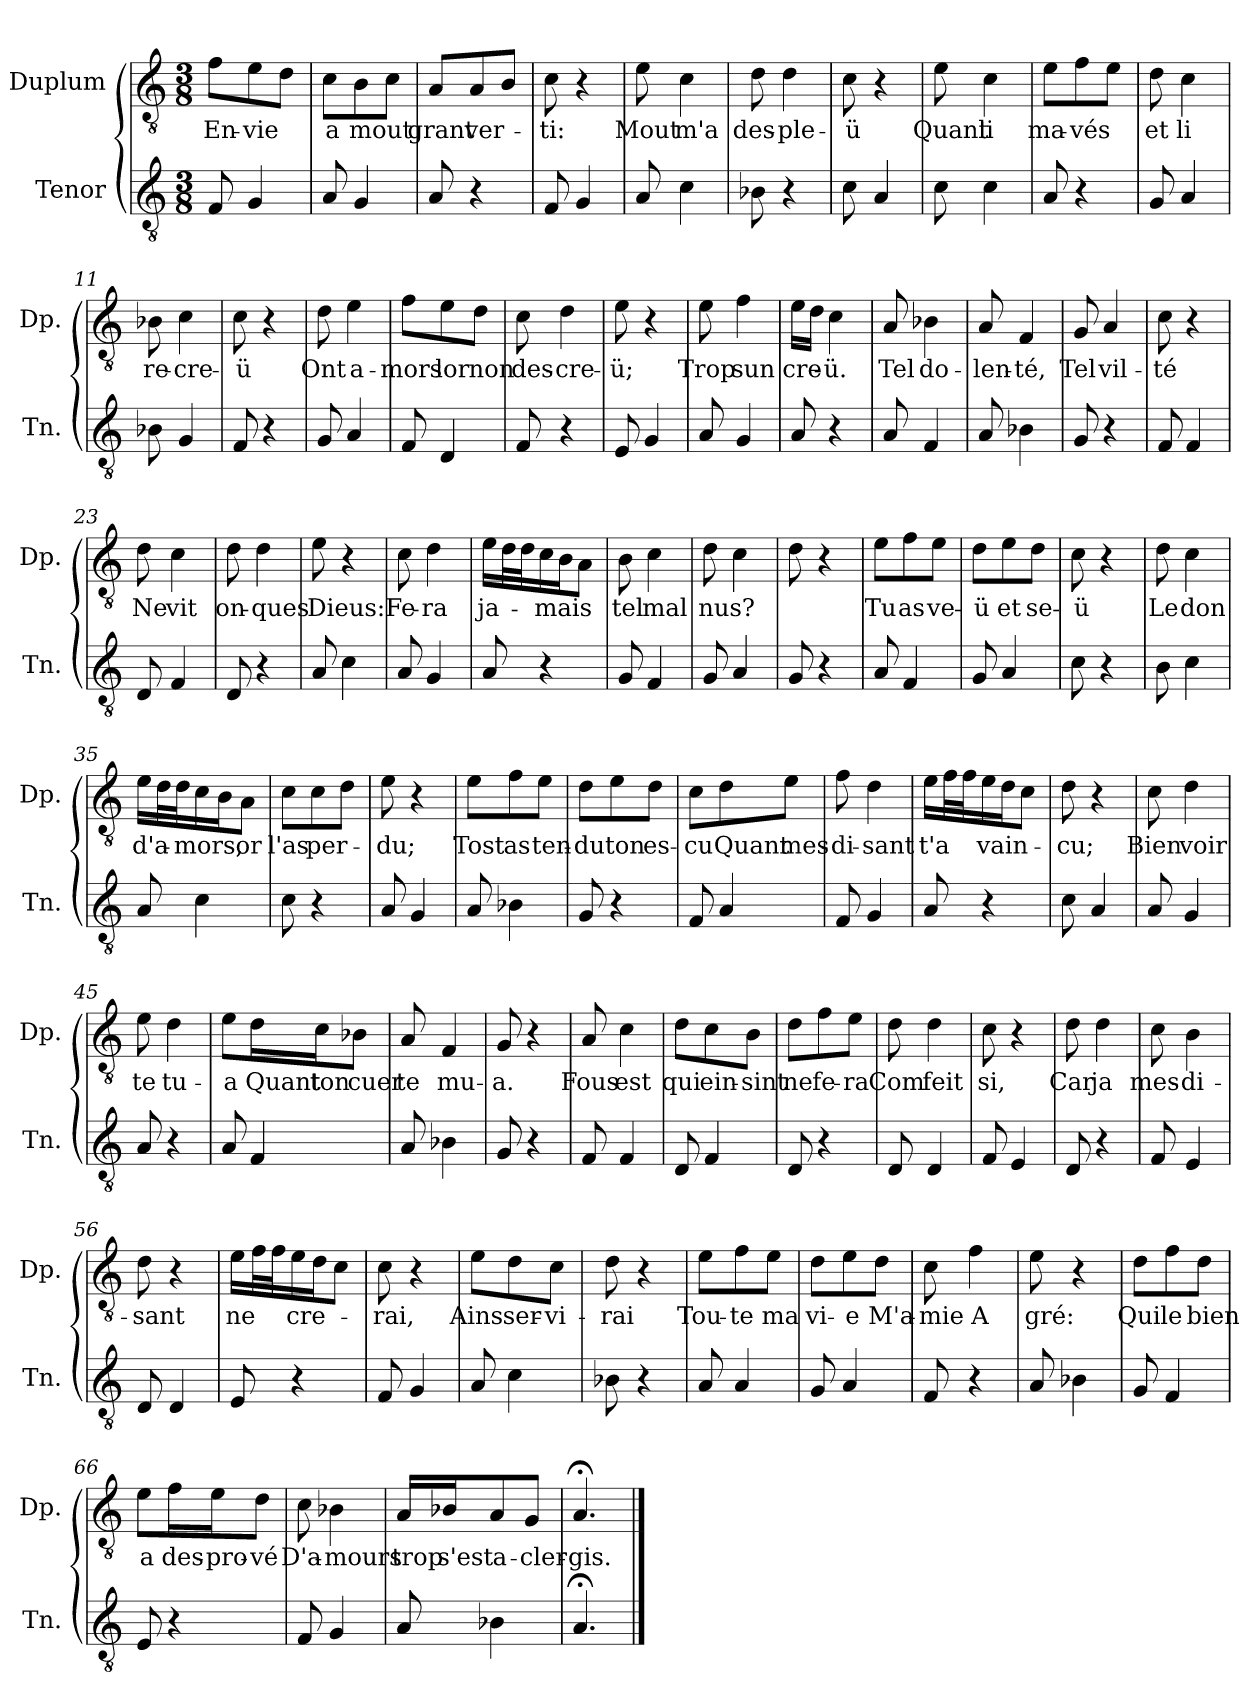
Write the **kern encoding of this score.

**kern	**kern	**text
*part2	*part1	*part1
*staff2	*staff1	*staff1
*I"Tenor	*I"Duplum	*
*I'Tn.	*I'Dp.	*
*clefGv2	*clefGv2	*
*k[]	*k[]	*
*M3/8	*M3/8	*
=1	=1	=1
!	!	!LO:LY:b
8F/	8f\L	En-
!	!	!LO:LY:b
4G/	8e\	-vie
.	8d\J	.
=2	=2	=2
!	!	!LO:LY:b
8A/	8c\L	a
!	!	!LO:LY:b
4G/	8B\	mout
.	8c\J	.
=3	=3	=3
!	!	!LO:LY:b
8A/	8A/L	grant
!	!	!LO:LY:b
4r	8A/	ver-
.	8B/J	.
=4	=4	=4
!	!	!LO:LY:b
8F/	8c\	-ti:
4G/	4r	.
=5	=5	=5
!	!	!LO:LY:b
8A/	8e\	Mout
!	!	!LO:LY:b
4c\	4c\	m'a
=6	=6	=6
!	!	!LO:LY:b
8B-X\	8d\	des-
!	!	!LO:LY:b
4r	4d\	-ple-
=7	=7	=7
!	!	!LO:LY:b
8c\	8c\	-ü
4A/	4r	.
=8	=8	=8
!	!	!LO:LY:b
8c\	8e\	Quant
!	!	!LO:LY:b
4c\	4c\	li
=9	=9	=9
!	!	!LO:LY:b
8A/	8e\L	ma-
!	!	!LO:LY:b
4r	8f\	-vés
.	8e\J	.
=10	=10	=10
!	!	!LO:LY:b
8G/	8d\	et
!	!	!LO:LY:b
4A/	4c\	li
=11	=11	=11
!	!	!LO:LY:b
8B-X\	8B-i\	re-
!	!	!LO:LY:b
4G/	4c\	-cre-
!!LO:LB:g=z
=12	=12	=12
!	!	!LO:LY:b
8F/	8c\	-ü
4r	4r	.
=13	=13	=13
!	!	!LO:LY:b
8G/	8d\	Ont
!	!	!LO:LY:b
4A/	4e\	a-
=14	=14	=14
!	!	!LO:LY:b
8F/	8f\L	-mors
!	!	!LO:LY:b
4D/	8e\	lor
!	!	!LO:LY:b
.	8d\J	non
=15	=15	=15
!	!	!LO:LY:b
8F/	8c\	des-
!	!	!LO:LY:b
4r	4d\	-cre-
=16	=16	=16
!	!	!LO:LY:b
8E/	8e\	-ü;
4G/	4r	.
=17	=17	=17
!	!	!LO:LY:b
8A/	8e\	Trop
!	!	!LO:LY:b
4G/	4f\	sun
=18	=18	=18
!	!	!LO:LY:b
8A/	16e\LL	cre-
.	16d\JJ	.
!	!	!LO:LY:b
4r	4c\	-ü.
=19	=19	=19
!	!	!LO:LY:b
8A/	8A/	Tel
!	!	!LO:LY:b
4F/	4B-X\	do-
=20	=20	=20
!	!	!LO:LY:b
8A/	8A/	-len-
!	!	!LO:LY:b
4B-i\	4F/	-té,
=21	=21	=21
!	!	!LO:LY:b
8G/	8G/	Tel
!	!	!LO:LY:b
4r	4A/	vil-
=22	=22	=22
!	!	!LO:LY:b
8F/	8c\	-té
4F/	4r	.
=23	=23	=23
!	!	!LO:LY:b
8D/	8d\	Ne
!	!	!LO:LY:b
4F/	4c\	vit
!!LO:LB:g=z
=24	=24	=24
!	!	!LO:LY:b
8D/	8d\	on-
!	!	!LO:LY:b
4r	4d\	-ques
=25	=25	=25
!	!	!LO:LY:b
8A/	8e\	Dieus:
4c\	4r	.
=26	=26	=26
!	!	!LO:LY:b
8A/	8c\	Fe-
!	!	!LO:LY:b
4G/	4d\	-ra
=27	=27	=27
!	!	!LO:LY:b
8A/	16e\LL	ja-
*	*tremolo	*
.	32d\	.
.	32d\	.
*	*Xtremolo	*
!	!	!LO:LY:b
4r	16c\	-mais
.	16B\J	.
.	8A\J	.
=28	=28	=28
!	!	!LO:LY:b
8G/	8B\	tel
!	!	!LO:LY:b
4F/	4c\	mal
=29	=29	=29
!	!	!LO:LY:b
8G/	8d\	nus?
4A/	4c\	.
=30	=30	=30
8G/	8d\	.
4r	4r	.
=31	=31	=31
!	!	!LO:LY:b
8A/	8e\L	Tu
!	!	!LO:LY:b
4F/	8f\	as
!	!	!LO:LY:b
.	8e\J	ve-
=32	=32	=32
!	!	!LO:LY:b
8G/	8d\L	-ü
!	!	!LO:LY:b
4A/	8e\	et
!	!	!LO:LY:b
.	8d\J	se-
=33	=33	=33
!	!	!LO:LY:b
8c\	8c\	-ü
4r	4r	.
=34	=34	=34
!	!	!LO:LY:b
8B\	8d\	Le
!	!	!LO:LY:b
4c\	4c\	don
!!LO:LB:g=z
=35	=35	=35
!	!	!LO:LY:b
8A/	16e\LL	d'a-
*	*tremolo	*
.	32d\	.
.	32d\	.
*	*Xtremolo	*
!	!	!LO:LY:b
4c\	16c\	-mors,
.	16B\J	.
!	!	!LO:LY:b
.	8A\J	or
=36	=36	=36
!	!	!LO:LY:b
8c\	8c\L	l'as
!	!	!LO:LY:b
4r	8c\	per-
.	8d\J	.
=37	=37	=37
!	!	!LO:LY:b
8A/	8e\	-du;
4G/	4r	.
=38	=38	=38
!	!	!LO:LY:b
8A/	8e\L	Tost
!	!	!LO:LY:b
4B-i\	8f\	as
!	!	!LO:LY:b
.	8e\J	ten-
=39	=39	=39
!	!	!LO:LY:b
8G/	8d\L	-du
!	!	!LO:LY:b
4r	8e\	ton
!	!	!LO:LY:b
.	8d\J	es-
=40	=40	=40
!	!	!LO:LY:b
8F/	8c\L	-cu
!	!	!LO:LY:b
4A/	8d\	Quant
!	!	!LO:LY:b
.	8e\J	mes-
=41	=41	=41
!	!	!LO:LY:b
8F/	8f\	-di-
!	!	!LO:LY:b
4G/	4d\	-sant
=42	=42	=42
!	!	!LO:LY:b
8A/	16e\LL	t'a
*	*tremolo	*
.	32f\	.
.	32f\	.
*	*Xtremolo	*
!	!	!LO:LY:b
4r	16e\	vain-
.	16d\J	.
.	8c\J	.
=43	=43	=43
!	!	!LO:LY:b
8c\	8d\	-cu;
4A/	4r	.
=44	=44	=44
!	!	!LO:LY:b
8A/	8c\	Bien
!	!	!LO:LY:b
4G/	4d\	voir
!!LO:PB:g=z
=45	=45	=45
!	!	!LO:LY:b
8A/	8e\	te
!	!	!LO:LY:b
4r	4d\	tu-
=46	=46	=46
!	!	!LO:LY:b
8A/	8e\L	-a
!	!	!LO:LY:b
4F/	16d\L	Quant
!	!	!LO:LY:b
.	16c\J	ton
!	!	!LO:LY:b
.	8B-i\J	cuer
=47	=47	=47
!	!	!LO:LY:b
8A/	8A/	te
!	!	!LO:LY:b
4B-i\	4F/	mu-
=48	=48	=48
!	!	!LO:LY:b
8G/	8G/	-a.
4r	4r	.
=49	=49	=49
!	!	!LO:LY:b
8F/	8A/	Fous
!	!	!LO:LY:b
4F/	4c\	est
=50	=50	=50
!	!	!LO:LY:b
8D/	8d\L	qui
!	!	!LO:LY:b
4F/	8c\	ein-
!	!	!LO:LY:b
.	8B\J	-sint
=51	=51	=51
!	!	!LO:LY:b
8D/	8d\L	ne
!	!	!LO:LY:b
4r	8f\	fe-
!	!	!LO:LY:b
.	8e\J	-ra
=52	=52	=52
!	!	!LO:LY:b
8D/	8d\	Com
!	!	!LO:LY:b
4D/	4d\	feit
=53	=53	=53
!	!	!LO:LY:b
8F/	8c\	si,
4E/	4r	.
=54	=54	=54
!	!	!LO:LY:b
8D/	8d\	Car
!	!	!LO:LY:b
4r	4d\	ja
!!LO:LB:g=z
=55	=55	=55
!	!	!LO:LY:b
8F/	8c\	mes-
!	!	!LO:LY:b
4E/	4B\	-di-
=56	=56	=56
!	!	!LO:LY:b
8D/	8d\	-sant
4D/	4r	.
=57	=57	=57
!	!	!LO:LY:b
8E/	16e\LL	ne
*	*tremolo	*
.	32f\	.
.	32f\	.
*	*Xtremolo	*
!	!	!LO:LY:b
4r	16e\	cre-
.	16d\J	.
.	8c\J	.
=58	=58	=58
!	!	!LO:LY:b
8F/	8c\	-rai,
4G/	4r	.
=59	=59	=59
!	!	!LO:LY:b
8A/	8e\L	Ains
!	!	!LO:LY:b
4c\	8d\	ser-
!	!	!LO:LY:b
.	8c\J	-vi-
=60	=60	=60
!	!	!LO:LY:b
8B-i\	8d\	-rai
4r	4r	.
=61	=61	=61
!	!	!LO:LY:b
8A/	8e\L	Tou-
!	!	!LO:LY:b
4A/	8f\	-te
!	!	!LO:LY:b
.	8e\J	ma
=62	=62	=62
!	!	!LO:LY:b
8G/	8d\L	vi-
!	!	!LO:LY:b
4A/	8e\	-e
!	!	!LO:LY:b
.	8d\J	M'a-
=63	=63	=63
!	!	!LO:LY:b
8F/	8c\	-mie
!	!	!LO:LY:b
4r	4f\	A
=64	=64	=64
!	!	!LO:LY:b
8A/	8e\	gré:
4B-X\	4r	.
=65	=65	=65
!	!	!LO:LY:b
8G/	8d\L	Qui
!	!	!LO:LY:b
4F/	8f\	le
!	!	!LO:LY:b
.	8d\J	bien
!!LO:LB:g=z
=66	=66	=66
!	!	!LO:LY:b
8E/	8e\L	a
!	!	!LO:LY:b
4r	16f\L	des-
!	!	!LO:LY:b
.	16e\J	-pro-
!	!	!LO:LY:b
.	8d\J	-vé
=67	=67	=67
!	!	!LO:LY:b
8F/	8c\	D'a-
!	!	!LO:LY:b
4G/	4B-X\	-mours
=68	=68	=68
!	!	!LO:LY:b
8A/	16A/LL	trop
!	!	!LO:LY:b
.	16B-X/J	s'est
!	!	!LO:LY:b
4B-X\	8A/	a-
!	!	!LO:LY:b
.	8G/J	-cler-
=69	=69	=69
!	!	!LO:LY:b
4.A;</	4.A;</	-gis.
==	==	==
*-	*-	*-
